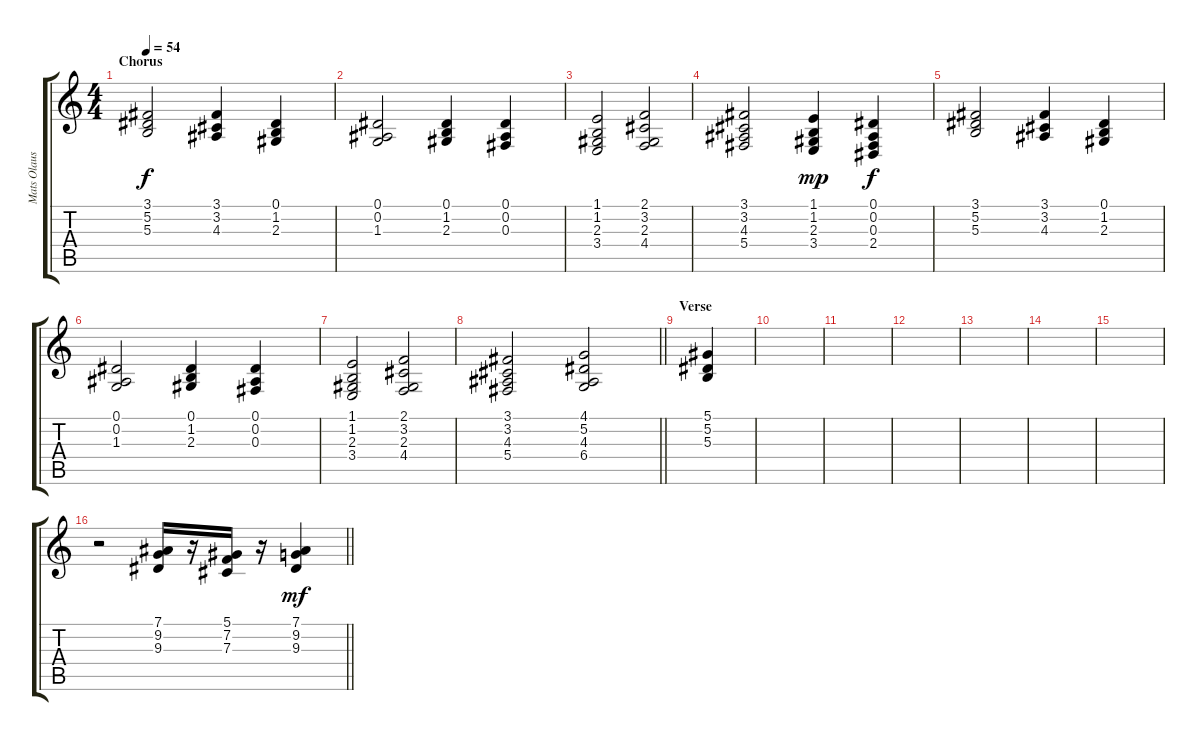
\track ("Mats Olausson" "Mats Olaus") {instrument stringensemble1}
\staff {score tabs}
\tuning (Eb4 Bb3 Gb3 Db3 Ab2 Eb2) {hide}
\ts (4 4)
\section ("" "Chorus")
\tempo 54
\clef g2
\ks c
(3.1 5.2 5.3).2{dy f} (3.1 3.2 4.3).4 (0.1 1.2 2.3).4 |
(0.1 0.2 1.3).2 (0.1 1.2 2.3).4 (0.1 0.2 0.3).4 |
(1.1 1.2 2.3 3.4).2 (2.1 3.2 2.3 4.4).2 |
(3.1 3.2 4.3 5.4).2 (1.1 1.2 2.3 3.4).4{dy mp} (0.1 0.2 0.3 2.4).4{dy f} |
(3.1 5.2 5.3).2 (3.1 3.2 4.3).4 (0.1 1.2 2.3).4 |
(0.1 0.2 1.3).2 (0.1 1.2 2.3).4 (0.1 0.2 0.3).4 |
(1.1 1.2 2.3 3.4).2 (2.1 3.2 2.3 4.4).2 |
\barLineRight lightlight
(3.1 3.2 4.3 5.4).2 (4.1 5.2 4.3 6.4).2 |
\section ("" "Verse")
(5.1 5.2 5.3).4 |
|
|
|
|
|
|
\barLineRight lightlight
r.2 (7.1 9.2 9.3).16 r.16 (5.1 7.2 7.3).16 r.16 (7.1 9.2 9.3).4{dy mf}
